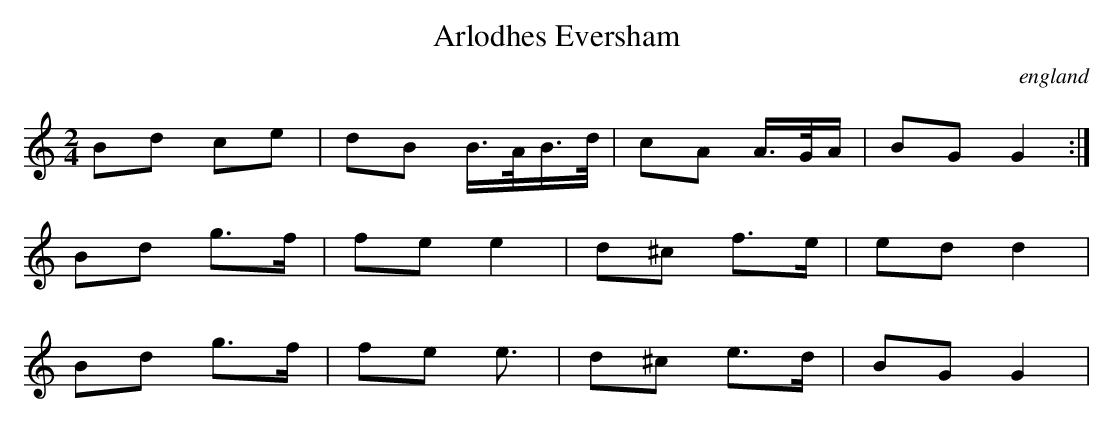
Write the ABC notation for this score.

X:1
T:Arlodhes Eversham
O:england
M:2/4
L:1/16
K:C
B2d2 c2e2|d2B2 B>AB>d|c2A2 A>GA|B2G2 G4:|
B2d2 g2>f2|f2e2 e4|d2^c2 f2>e2|e2d2 d4|
B2d2 g2>f2|f2e2 e3|d2^c2 e2>d2|B2G2 G4|
